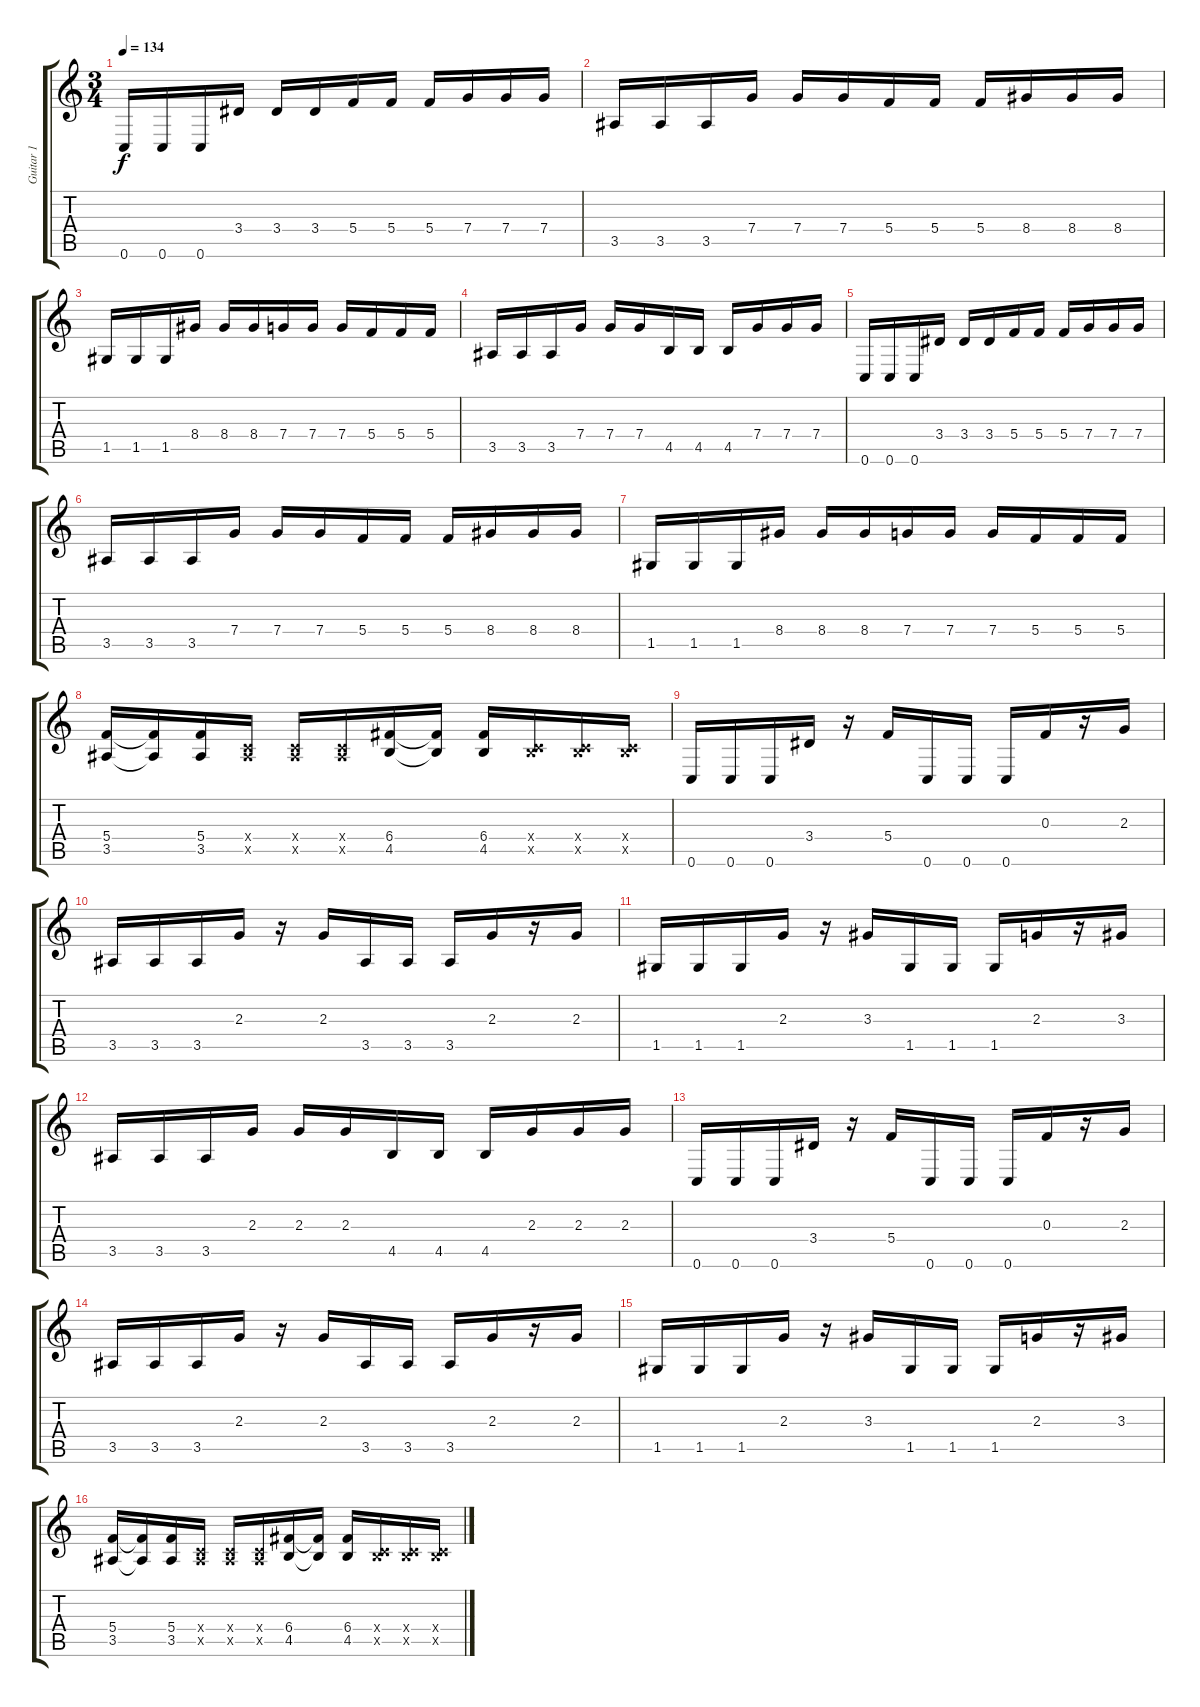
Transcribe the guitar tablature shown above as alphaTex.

\track ("Guitar 1" "Guitar 1") {instrument distortionguitar}
\staff {score tabs}
\tuning (D4 A3 F3 C3 G2 C2) {hide}
\ts (3 4)
\tempo 134
\clef g2
\ks c
0.6.16{dy f} 0.6.16 0.6.16 3.4.16 3.4.16 3.4.16 5.4.16 5.4.16 5.4.16 7.4.16 7.4.16 7.4.16 |
3.5.16 3.5.16 3.5.16 7.4.16 7.4.16 7.4.16 5.4.16 5.4.16 5.4.16 8.4.16 8.4.16 8.4.16 |
1.5.16 1.5.16 1.5.16 8.4.16 8.4.16 8.4.16 7.4.16 7.4.16 7.4.16 5.4.16 5.4.16 5.4.16 |
3.5.16 3.5.16 3.5.16 7.4.16 7.4.16 7.4.16 4.5.16 4.5.16 4.5.16 7.4.16 7.4.16 7.4.16 |
0.6.16 0.6.16 0.6.16 3.4.16 3.4.16 3.4.16 5.4.16 5.4.16 5.4.16 7.4.16 7.4.16 7.4.16 |
3.5.16 3.5.16 3.5.16 7.4.16 7.4.16 7.4.16 5.4.16 5.4.16 5.4.16 8.4.16 8.4.16 8.4.16 |
1.5.16 1.5.16 1.5.16 8.4.16 8.4.16 8.4.16 7.4.16 7.4.16 7.4.16 5.4.16 5.4.16 5.4.16 |
(5.4 3.5).16 (5.4{t} 3.5{t}).16 (5.4 3.5).16 (0.4{x} 3.5{x}).16 (0.4{x} 3.5{x}).16 (0.4{x} 3.5{x}).16 (6.4 4.5).16 (6.4{t} 4.5{t}).16 (6.4 4.5).16 (0.4{x} 4.5{x}).16 (0.4{x} 4.5{x}).16 (0.4{x} 4.5{x}).16 |
0.6.16 0.6.16 0.6.16 3.4.16 r.16 5.4.16 0.6.16 0.6.16 0.6.16 0.3.16 r.16 2.3.16 |
3.5.16 3.5.16 3.5.16 2.3.16 r.16 2.3.16 3.5.16 3.5.16 3.5.16 2.3.16 r.16 2.3.16 |
1.5.16 1.5.16 1.5.16 2.3.16 r.16 3.3.16 1.5.16 1.5.16 1.5.16 2.3.16 r.16 3.3.16 |
3.5.16 3.5.16 3.5.16 2.3.16 2.3.16 2.3.16 4.5.16 4.5.16 4.5.16 2.3.16 2.3.16 2.3.16 |
0.6.16 0.6.16 0.6.16 3.4.16 r.16 5.4.16 0.6.16 0.6.16 0.6.16 0.3.16 r.16 2.3.16 |
3.5.16 3.5.16 3.5.16 2.3.16 r.16 2.3.16 3.5.16 3.5.16 3.5.16 2.3.16 r.16 2.3.16 |
1.5.16 1.5.16 1.5.16 2.3.16 r.16 3.3.16 1.5.16 1.5.16 1.5.16 2.3.16 r.16 3.3.16 |
(5.4 3.5).16 (5.4{t} 3.5{t}).16 (5.4 3.5).16 (0.4{x} 3.5{x}).16 (0.4{x} 3.5{x}).16 (0.4{x} 3.5{x}).16 (6.4 4.5).16 (6.4{t} 4.5{t}).16 (6.4 4.5).16 (0.4{x} 4.5{x}).16 (0.4{x} 4.5{x}).16 (0.4{x} 4.5{x}).16
